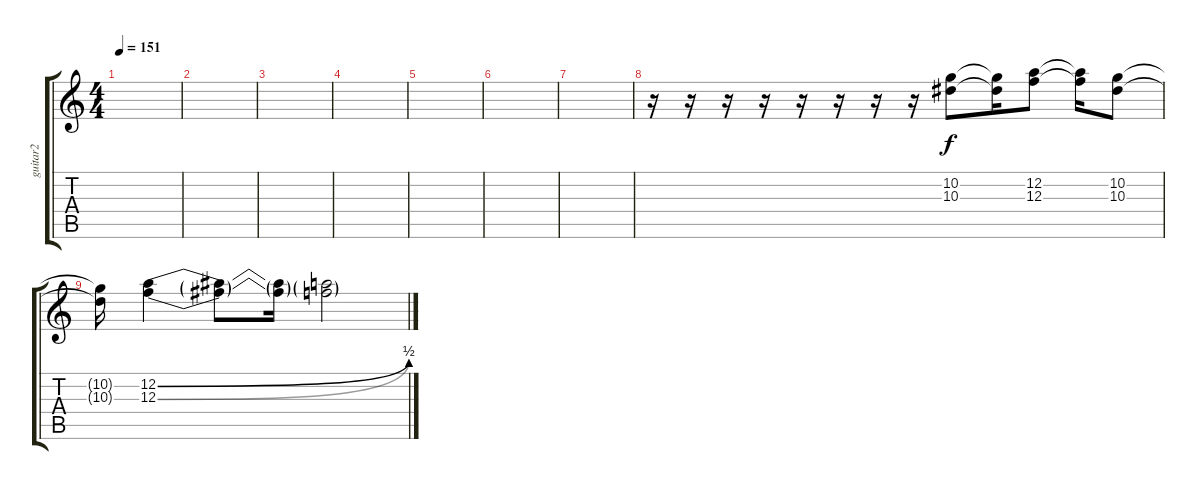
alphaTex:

\track ("guitar2" "guitar2") {instrument overdrivenguitar}
\staff {score tabs}
\tuning (D4 A3 F3 C3 G2 D2) {hide}
\ts (4 4)
\tempo 151
\clef g2
\ks c
|
|
|
|
|
|
|
r.16 r.16 r.16 r.16 r.16 r.16 r.16 r.16 (10.2 10.3).8 (10.2{t} 10.3{t}).16 (12.2 12.3).8 (12.2{t} 12.3{t}).16 (10.2 10.3).8 |
(10.2{t} 10.3{t}).16 (12.2{be (bend 0 0 60 2)} 12.3{be (bend 0 0 60 2)}).4 (12.2{t} 12.3{t}).8 (12.2{t} 12.3{t}).16 (12.2{t} 12.3{t}).2
